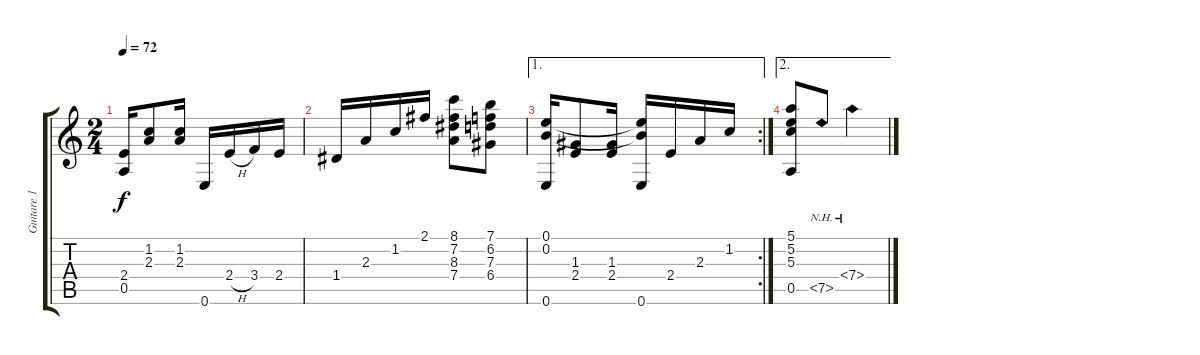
\track ("Guitare 1" "Guitare 1") {instrument acousticguitarsteel}
\staff {score tabs}
\tuning (E4 B3 G3 D3 A2 E2) {hide}
\ts (2 4)
\tempo 72
\clef g2
\ks c
(2.4 0.5).16{dy f} (1.2 2.3).8 (1.2 2.3).16 0.6.16 2.4{h}.16 3.4.16 2.4.16 |
1.4.16 2.3.16 1.2.16 2.1.16 (8.1 7.2 8.3 7.4).8 (7.1 6.2 7.3 6.4).8 |
\ae 1
\rc 2
(0.1 0.2 0.6).16 (1.3 2.4).8 (1.3 2.4).16 (0.1{t} 0.2{t} 0.6).16 2.4.16 2.3.16 1.2.16 |
\ae 2
(5.1 5.2 5.3 0.5).8 7.5{nh}.8 7.4{nh}.4
